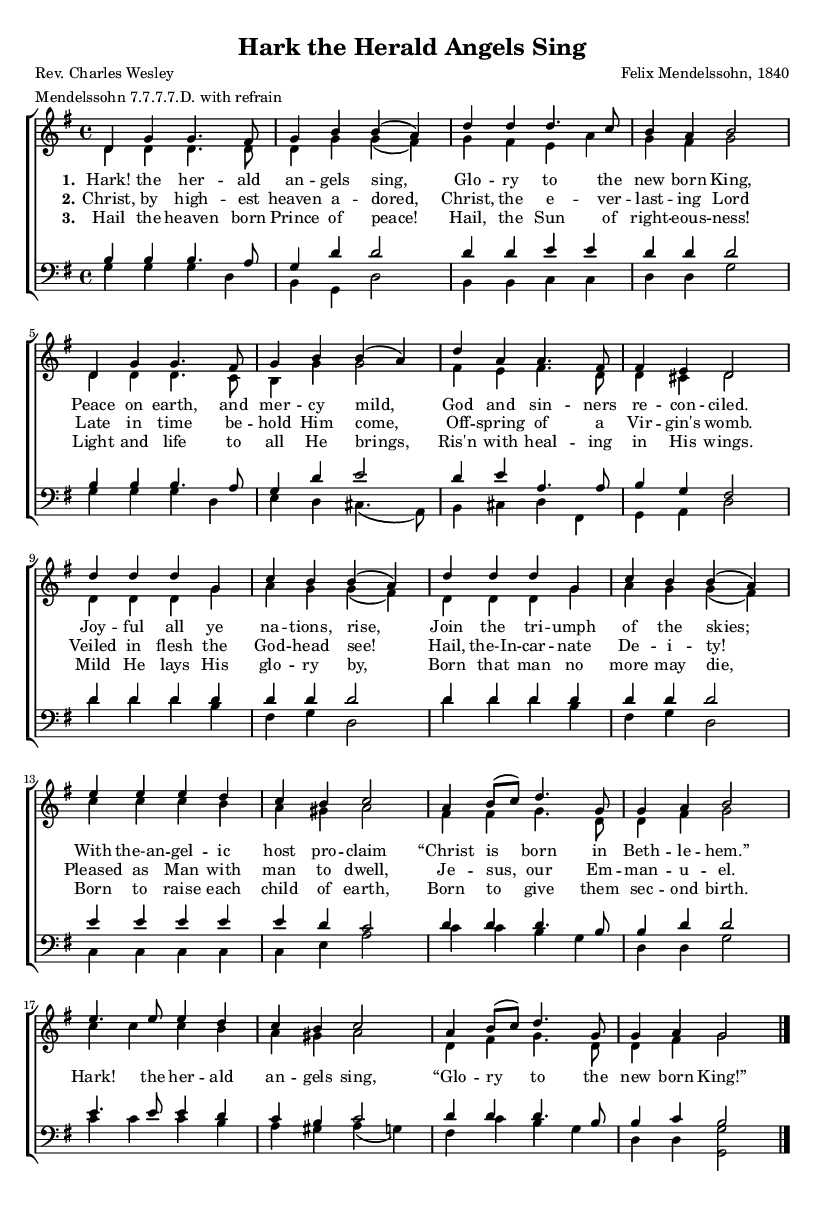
\header {
  filename = "HarkTheHerald-Complete.ly"
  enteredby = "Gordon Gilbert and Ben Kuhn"
  composer = "Felix Mendelssohn, 1840"
  poet = "Rev. Charles Wesley"
  date=""
  title = "Hark the Herald Angels Sing"
  metre = "Mendelssohn 7.7.7.7.D. with refrain"
  meter = \metre
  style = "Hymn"
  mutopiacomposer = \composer
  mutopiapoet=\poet
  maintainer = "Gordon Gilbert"
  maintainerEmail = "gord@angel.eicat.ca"
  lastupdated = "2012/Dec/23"
}

\version "2.11.23"

\include "header.ly"

global= {
  \preamble
  \time 4/4
  \key f \major
  #(set-global-staff-size 13)
}

sop = \context Voice = "sop"    {
  \voiceOne
  c'4 f' f'4. e'8 f'4 a' a'(g')
  c'' c'' c''4. bes'8 a'4 g' a'2 \break
  c'4 f' f'4. e'8 f'4 a' a'(g')
  c'' g' g'4. e'8 e'4 d' c'2 \break
  c''4 c'' c'' f' bes' a' a'( g')
  c''4 c'' c'' f' bes' a' a'( g') \break
  d'' d'' d'' c'' bes' a' bes'2
  g'4 a'8( bes') c''4. f'8 f'4 g' a'2

  d''4. d''8 d''4 c'' bes' a' bes'2
  g'4 a'8( bes') c''4. f'8 f'4 g' f'2\bar "|."

}

alto=\context Voice = "alto"   {
  \voiceTwo
  c'4 c' c'4. c'8 c'4 f' f'( e')
  f' e' d' g' f' e' f'2
  c'4 c' c'4. bes8 a4 f' f'2
  e'4 d' e'4. c'8 c'4 b c'2
  c'4 c' c' f' g' f' f'( e')
  c'4 c' c' f' g' f' f'( e')
  bes' bes' bes' a' g' fis' g'2
  e'4 e' f'4. c'8 c'4 e' f'2
  bes'4 bes'bes'a' g' fis' g'2
  c'4 e' f'4. c'8 c'4 e' f'2
}

tenor = \context Voice = "tenor"   {
  \voiceOne
  a4 a a4. g8 f4 c' c'2
  c'4 c' d' d' c' c' c'2
  a4 a a4. g8 f4 c' d'2
  c'4 d' g4. g8 a4 f e2
  c'4 c' c' c' c' c' c'2
  c'4 c' c' c' c' c' c'2
  d'4 d' d' d' d' c' bes2
  c'4 c' c'4. a8 a4 c' c'2
  d'4. d'8 d'4 c' bes a bes2
  c'4 c' c'4. a8 a4 bes a2
}

bass = \context Voice = "bass"   {
  \voiceTwo
  f4 f f c a, f, c2
  a,4 a, bes, bes, c c f2
  f4 f f c d c b,4.( g,8)
  a,4 b, c e, f, g, c2
  c'4 c' c' a e f c2
  c'4 c' c' a e f c2
  bes,4 bes, bes, bes, bes, d g2
  bes4 bes a f c c f2
  bes4 bes bes a g fis g( f)
  e bes a f c c <f f,>2
}
accomp=\chordmode {

}



stanzaa = \lyricmode {
  Hark! the her -- ald an -- gels sing,
  Glo -- ry to the new born King,
  Peace on earth, and mer -- cy mild,
  God and sin -- ners re -- con -- ciled.
  Joy -- ful all ye na -- tions, rise,
  Join the tri -- umph of the skies;
  With the-an -- gel -- ic host pro -- claim
  “Christ is born in Beth -- le -- hem.”
  Hark! the her -- ald an -- gels sing,
  “Glo -- ry to the new born King!”
}

stanzab = \lyricmode {
  Christ, by high -- est heaven a -- dored,
  Christ, the e -- ver -- last -- ing Lord
  Late in time be -- hold Him come,
  Off -- spring of a Vir -- gin's womb.
  Veiled in flesh the God -- head see!
  Hail, the-In -- car -- nate De -- i -- ty!
  Pleased as Man with man to dwell,
  Je -- sus, our Em -- man -- u -- el.
}
stanzac = \lyricmode {
  Hail the heaven born Prince of peace!
  Hail, the Sun of right -- eous -- ness!
  Light and life to all He brings,
  Ris'n with heal -- ing in His wings.
  Mild He lays His glo -- ry by,
  Born that man no more may die,
  Born to raise each child of earth,
  Born to give them sec -- ond birth.
}
stanzad = \lyricmode {

}
stanzae = \lyricmode {

}
stanzaf = \lyricmode {

}

\score { \transpose f g
  \context ChoirStaff <<
    \context ChordNames \accomp
    \unset ChoirStaff.melismaBusyProperties
    \context Staff ="upper"  { \clef "G" <<
      \global
      \sop
      \alto
    >>}

    \lyricsto "sop" \context Lyrics = "stanza-1" {
      \set stanza = "1."
      \stanzaa }
    \lyricsto "sop" \context Lyrics = "stanza-2" {
      \set stanza = "2."
      \stanzab }
    \lyricsto "sop" \context Lyrics = "stanza-3" {
      \set stanza = "3."
      \stanzac }
    \context Staff = "lower"  { \clef "F"<<
      \global
      \tenor
      \bass
    >>}
  >>
}

